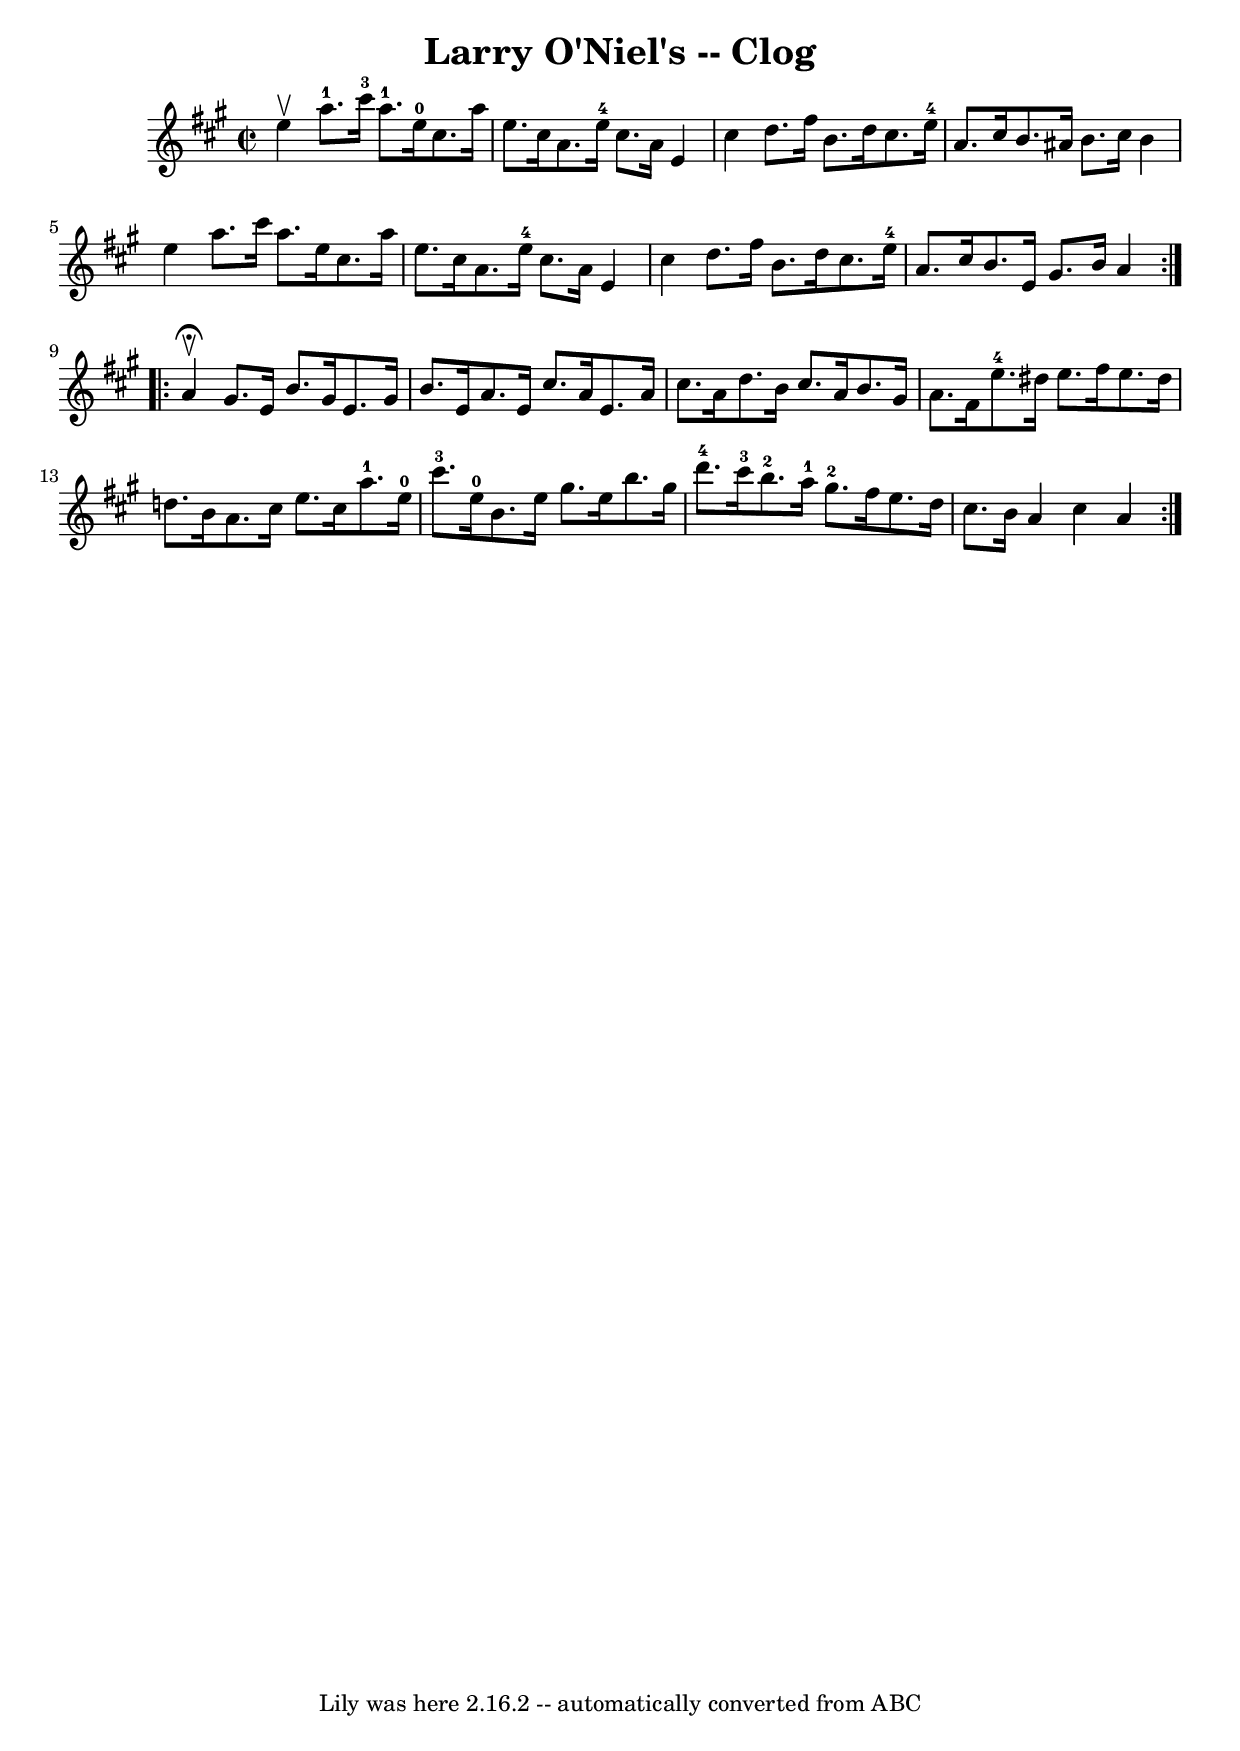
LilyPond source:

\version "2.7.40"
\include "Mammoth.ily"
\header {
	book = "Ryan's Mammoth Collection"
	crossRefNumber = "1"
	footnotes = "\\\\156 927"
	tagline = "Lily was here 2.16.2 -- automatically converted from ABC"
	title = "Larry O'Niel's -- Clog"
}
voicedefault =  {
\set Score.defaultBarType = "empty"

\repeat volta 2 {
\override Staff.TimeSignature #'style = #'C
 \time 2/2 \key a \major e''4^\upbow |
 a''8.-1 cis'''16 
-3 a''8.-1 e''16-0 cis''8. a''16 e''8. cis''16    
|
 a'8. e''16-4 cis''8. a'16 e'4 cis''4    |
    
 d''8. fis''16 b'8. d''16 cis''8. e''16-4 a'8. cis''16   
 |
 b'8. ais'16 b'8. cis''16 b'4 e''4    |
     
a''8. cis'''16 a''8. e''16 cis''8. a''16 e''8. cis''16    
|
 a'8. e''16-4 cis''8. a'16 e'4 cis''4    |
   
d''8. fis''16 b'8. d''16 cis''8. e''16-4 a'8. cis''16    
|
 b'8. e'16 gis'8. b'16 a'4    }     \repeat volta 2 {   
a'4^\fermata^\upbow |
 gis'8. e'16 b'8. gis'16 e'8.    
gis'16 b'8. e'16    |
 a'8. e'16 cis''8. a'16 e'8.    
a'16 cis''8. a'16    |
 d''8. b'16 cis''8. a'16 b'8.  
 gis'16 a'8. fis'16    |
 e''8.-4 dis''16 e''8.    
fis''16 e''8. dis''16 d''!8. b'16    |
 a'8. cis''16   
 e''8. cis''16 a''8.-1 e''16-0 cis'''8.-3 e''16-0   
|
 b'8. e''16 gis''8. e''16 b''8. gis''16 d'''8.-4 
 cis'''16-3   |
 b''8.-2 a''16-1 gis''8.-2   
fis''16 e''8. d''16 cis''8. b'16    |
 a'4 cis''4 a'4 
 }   
}

\score{
    <<

	\context Staff="default"
	{
	    \voicedefault 
	}

    >>
	\layout {
	}
	\midi {}
}
